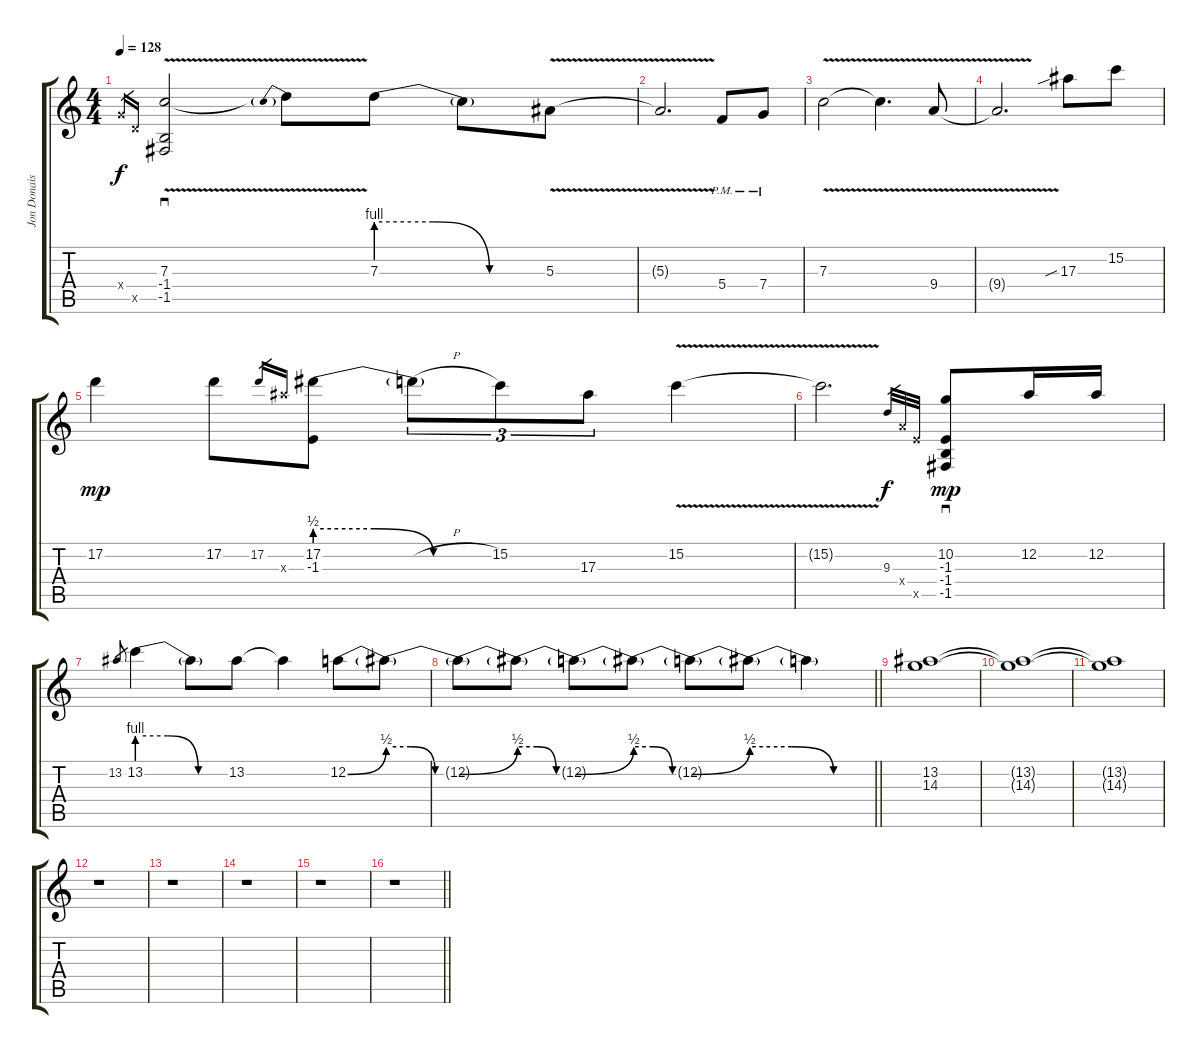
\track ("Jon Donais Fills" "Jon Donais") {instrument overdrivenguitar}
\staff {score tabs}
\tuning (D4 A3 F3 C3 G2 D2) {hide}
\ts (4 4)
\tempo 128
\clef g2
\ks c
7.4{x}.16{gr dy f} 7.5{x}.16{gr} (7.3{v} -1.4 -1.5).2{sd} 7.3{be (prebend 0 4 60 4) t}.8 7.3{be (custom 0 4 20 4 40 0 60 0)}.8 7.3{t}.8 5.3{v}.8 |
5.3{v t}.2{d} 5.4{pm}.8 7.4{pm}.8 |
7.3{v}.2 7.3{t}.4{d} 9.4{v}.8 |
9.4{v t}.2{d} 17.3{sib}.8 15.2.8 |
17.2.4{dy mp} 17.2.8 17.2.16{gr} 17.3{x}.16{gr} (17.2{be (custom 0 2 20 2 40 0 60 0)} -1.3).8 17.2{h t}.8{tu (3 2)} 15.2.8{tu (3 2)} 17.3.8{tu (3 2)} 15.2{v}.4 |
15.2{v t}.2{d} 9.3.32{gr dy f} 9.4{x}.32{gr} 9.5{x}.32{gr} (10.2 -1.3 -1.4 -1.5).8{sd dy mp} 12.2.16 12.2.16 |
13.2.8{gr} 13.2{be (custom 0 4 20 4 40 0 60 0)}.4 13.2{t}.8 13.2.8 13.2{t}.4 12.2{be (bend 0 0 60 2)}.8 12.2{be (custom 0 2 20 2 40 0 60 0) t}.8 |
\barLineRight lightlight
12.2{be (bend 0 0 60 2) t}.8 12.2{be (custom 0 2 20 2 40 0 60 0) t}.8 12.2{be (bend 0 0 60 2) t}.8 12.2{be (custom 0 2 20 2 40 0 60 0) t}.8 12.2{be (bend 0 0 60 2) t}.8 12.2{be (custom 0 2 20 2 40 0 60 0) t}.8 12.2{t}.4 |
(13.2 14.3).1 |
(13.2{t} 14.3{t}).1 |
(13.2{t} 14.3{t}).1 |
r.1 |
r.1 |
r.1 |
r.1 |
\barLineRight lightlight
r.1
